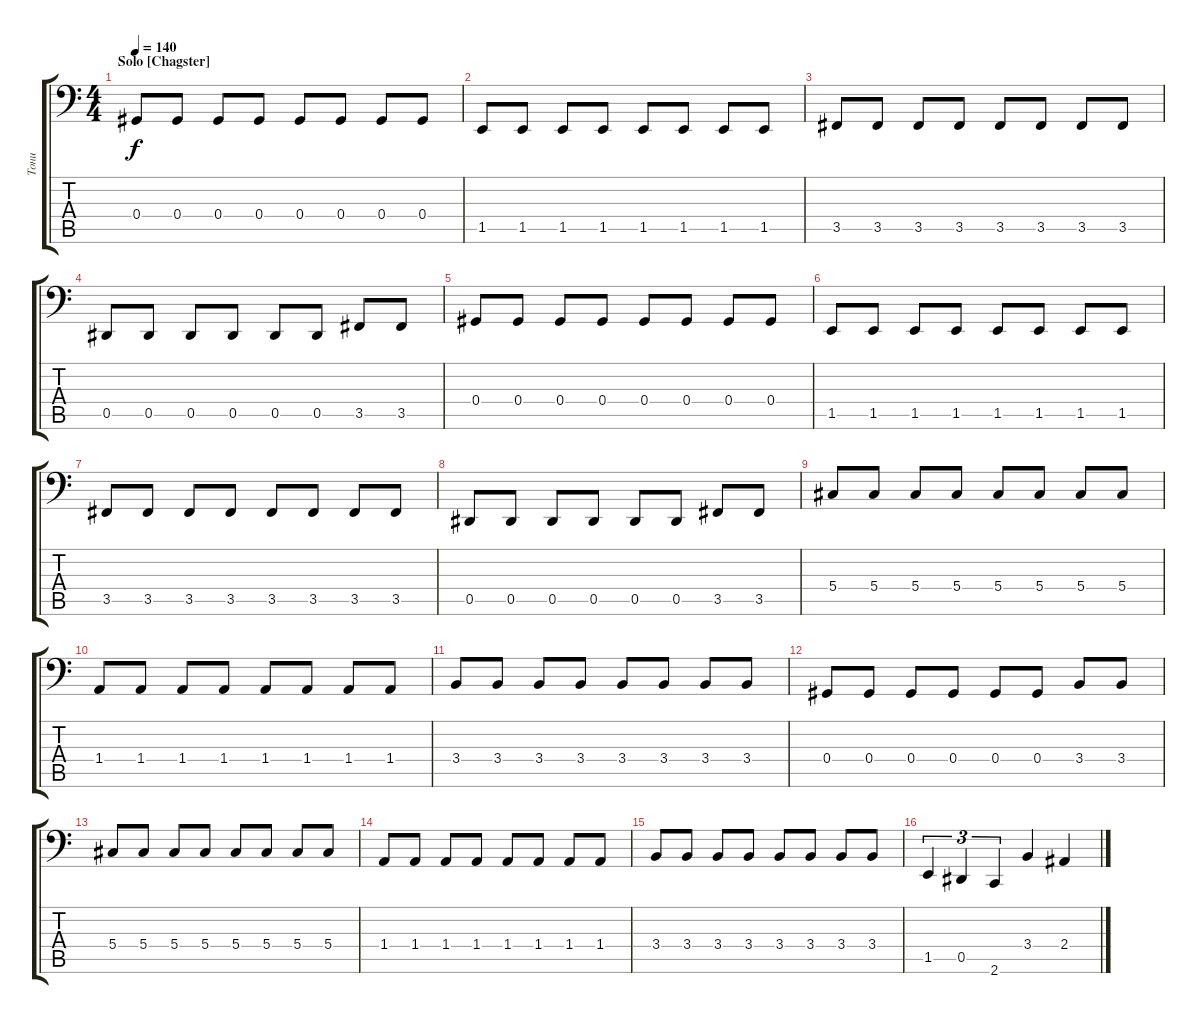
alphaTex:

\track ("Тони" "Тони") {instrument electricbassfinger}
\staff {score tabs}
\tuning (B2 Gb2 Db2 Ab1 Eb1 Bb0) {hide}
\ts (4 4)
\section ("" "Solo [Chagster]")
\tempo 140
\clef f4
\ks c
0.4.8{dy f} 0.4.8 0.4.8 0.4.8 0.4.8 0.4.8 0.4.8 0.4.8 |
1.5.8 1.5.8 1.5.8 1.5.8 1.5.8 1.5.8 1.5.8 1.5.8 |
3.5.8 3.5.8 3.5.8 3.5.8 3.5.8 3.5.8 3.5.8 3.5.8 |
0.5.8 0.5.8 0.5.8 0.5.8 0.5.8 0.5.8 3.5.8 3.5.8 |
0.4.8 0.4.8 0.4.8 0.4.8 0.4.8 0.4.8 0.4.8 0.4.8 |
1.5.8 1.5.8 1.5.8 1.5.8 1.5.8 1.5.8 1.5.8 1.5.8 |
3.5.8 3.5.8 3.5.8 3.5.8 3.5.8 3.5.8 3.5.8 3.5.8 |
0.5.8 0.5.8 0.5.8 0.5.8 0.5.8 0.5.8 3.5.8 3.5.8 |
5.4.8 5.4.8 5.4.8 5.4.8 5.4.8 5.4.8 5.4.8 5.4.8 |
1.4.8 1.4.8 1.4.8 1.4.8 1.4.8 1.4.8 1.4.8 1.4.8 |
3.4.8 3.4.8 3.4.8 3.4.8 3.4.8 3.4.8 3.4.8 3.4.8 |
0.4.8 0.4.8 0.4.8 0.4.8 0.4.8 0.4.8 3.4.8 3.4.8 |
5.4.8 5.4.8 5.4.8 5.4.8 5.4.8 5.4.8 5.4.8 5.4.8 |
1.4.8 1.4.8 1.4.8 1.4.8 1.4.8 1.4.8 1.4.8 1.4.8 |
3.4.8 3.4.8 3.4.8 3.4.8 3.4.8 3.4.8 3.4.8 3.4.8 |
1.5.4{tu (3 2)} 0.5.4{tu (3 2)} 2.6.4{tu (3 2)} 3.4.4 2.4.4
